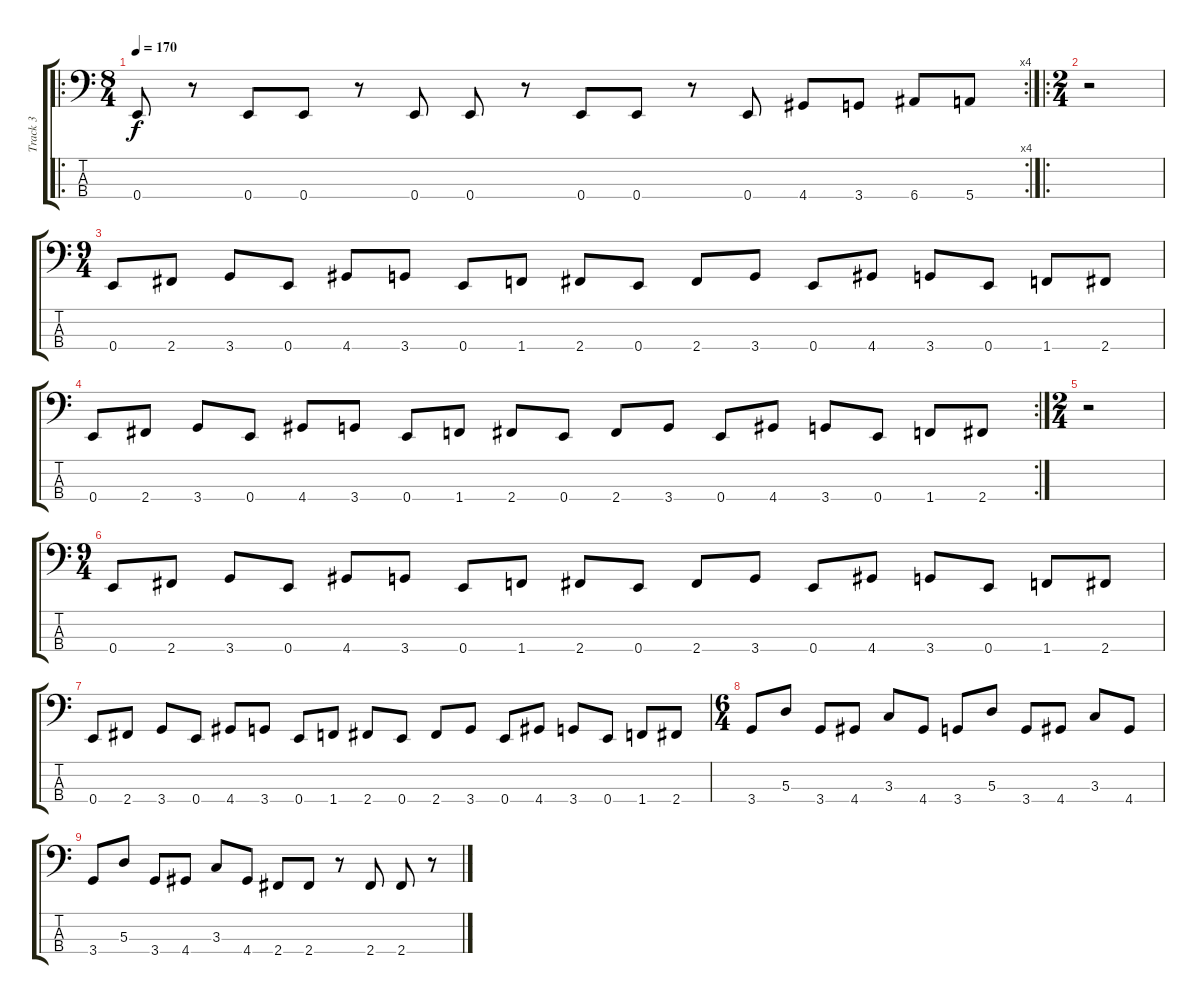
\track ("Track 3" "Track 3") {instrument electricbasspick}
\staff {score tabs}
\tuning (G2 D2 A1 E1) {hide}
\ro
\rc 4
\ts (8 4)
\tempo 170
\clef f4
\ks c
0.4.8{dy f} r.8 0.4.8 0.4.8 r.8 0.4.8 0.4.8 r.8 0.4.8 0.4.8 r.8 0.4.8 4.4.8 3.4.8 6.4.8 5.4.8 |
\ro
\ts (2 4)
r.2 |
\ts (9 4)
0.4.8 2.4.8 3.4.8 0.4.8 4.4.8 3.4.8 0.4.8 1.4.8 2.4.8 0.4.8 2.4.8 3.4.8 0.4.8 4.4.8 3.4.8 0.4.8 1.4.8 2.4.8 |
\rc 2
0.4.8 2.4.8 3.4.8 0.4.8 4.4.8 3.4.8 0.4.8 1.4.8 2.4.8 0.4.8 2.4.8 3.4.8 0.4.8 4.4.8 3.4.8 0.4.8 1.4.8 2.4.8 |
\ts (2 4)
r.2 |
\ts (9 4)
0.4.8 2.4.8 3.4.8 0.4.8 4.4.8 3.4.8 0.4.8 1.4.8 2.4.8 0.4.8 2.4.8 3.4.8 0.4.8 4.4.8 3.4.8 0.4.8 1.4.8 2.4.8 |
0.4.8 2.4.8 3.4.8 0.4.8 4.4.8 3.4.8 0.4.8 1.4.8 2.4.8 0.4.8 2.4.8 3.4.8 0.4.8 4.4.8 3.4.8 0.4.8 1.4.8 2.4.8 |
\ts (6 4)
3.4.8 5.3.8 3.4.8 4.4.8 3.3.8 4.4.8 3.4.8 5.3.8 3.4.8 4.4.8 3.3.8 4.4.8 |
3.4.8 5.3.8 3.4.8 4.4.8 3.3.8 4.4.8 2.4.8 2.4.8 r.8 2.4.8 2.4.8 r.8
